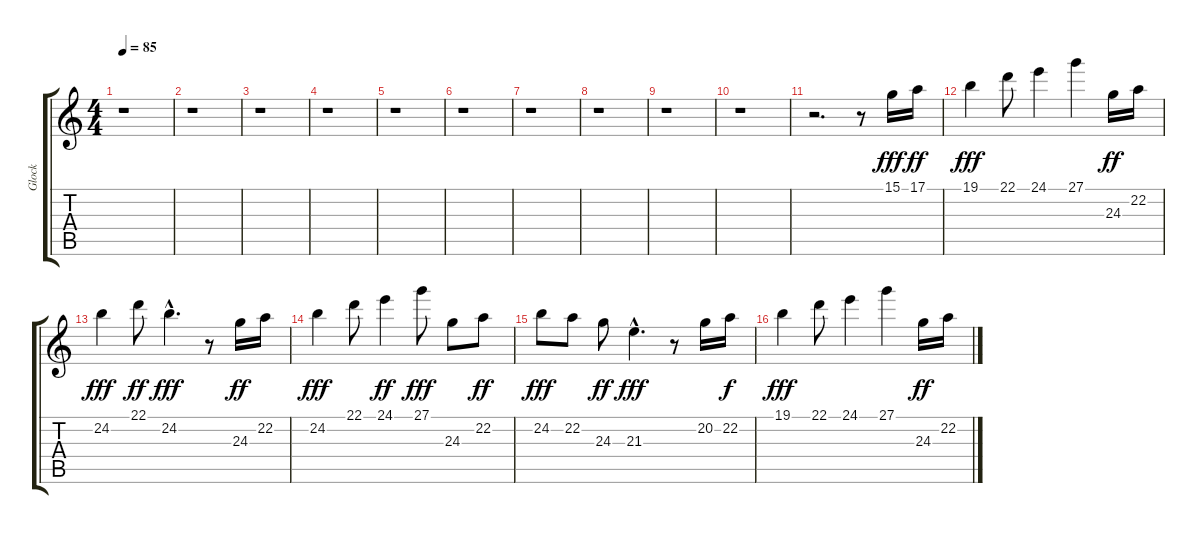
\track ("Glock" "Glock") {instrument glockenspiel}
\staff {score tabs}
\tuning (E4 B3 G3 D3 A2 E2) {hide}
\ts (4 4)
\tempo 85
\clef g2
\ks c
r.1{dy fff} |
r.1 |
r.1 |
r.1 |
r.1 |
r.1 |
r.1 |
r.1 |
r.1 |
r.1 |
r.2{d} r.8 15.1.16 17.1.16{dy ff} |
19.1.4{dy fff} 22.1.8 24.1.4 27.1.4 24.3.16{dy ff} 22.2.16 |
24.2.4{dy fff} 22.1.8{dy ff} 24.2{hac}.4{d dy fff} r.8 24.3.16{dy ff} 22.2.16 |
24.2.4{dy fff} 22.1.8 24.1.4{dy ff} 27.1.8{dy fff} 24.3.8 22.2.8{dy ff} |
24.2.8{dy fff} 22.2.8 24.3.8{dy ff} 21.3{hac}.4{d dy fff} r.8 20.2.16 22.2.16{dy f} |
19.1.4{dy fff} 22.1.8 24.1.4 27.1.4 24.3.16{dy ff} 22.2.16
